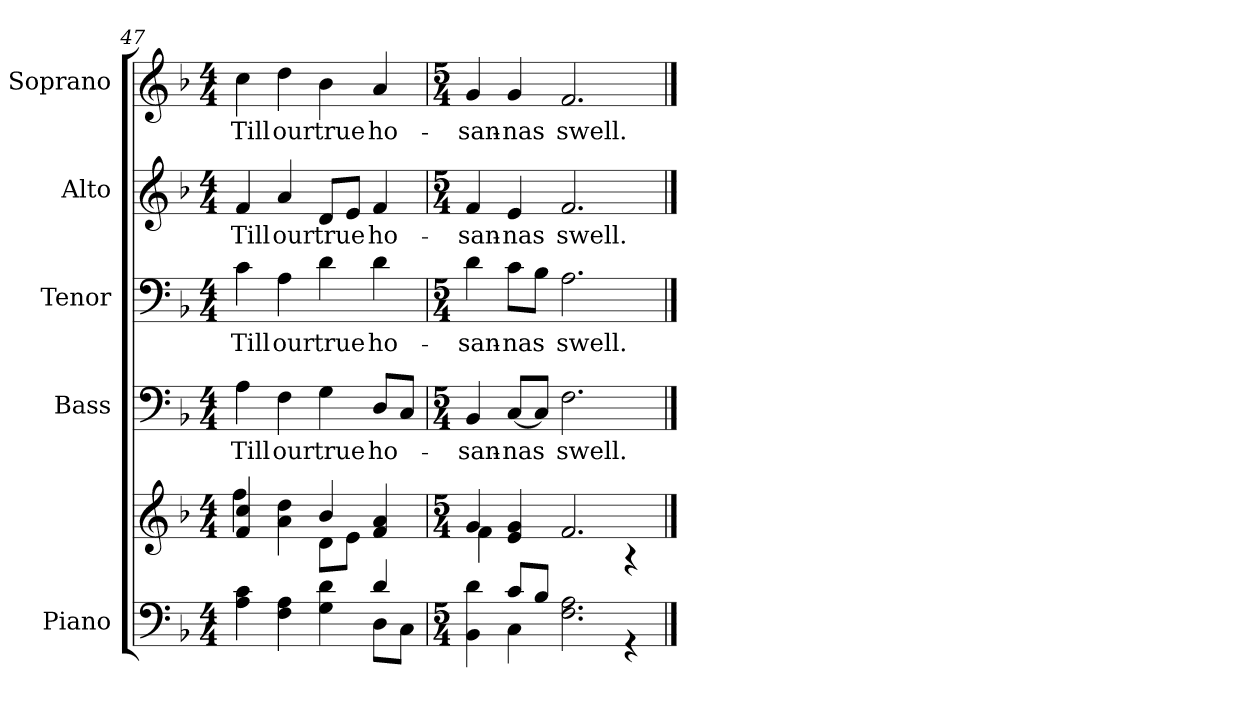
**kern	**kern	**kern	**text	**kern	**text	**kern	**text	**kern	**text
*part5	*part5	*part4	*part4	*part3	*part3	*part2	*part2	*part1	*part1
*staff6	*staff5	*staff4	*staff4	*staff3	*staff3	*staff2	*staff2	*staff1	*staff1
*I"Piano	*	*I"Bass	*	*I"Tenor	*	*I"Alto	*	*I"Soprano	*
*I'Pno.	*	*I'B.	*	*I'T.	*	*I'A.	*	*I'S.	*
!!LO:PB:g=z
*clefF4	*clefG2	*clefF4	*	*clefF4	*	*clefG2	*	*clefG2	*
*k[b-]	*k[b-]	*k[b-]	*	*k[b-]	*	*k[b-]	*	*k[b-]	*
*F:	*F:	*F:	*	*F:	*	*F:	*	*F:	*
*M4/4	*M4/4	*M4/4	*	*M4/4	*	*M4/4	*	*M4/4	*
=47	=47	=47	=47	=47	=47	=47	=47	=47	=47
*^	*^	*	*	*	*	*	*	*	*
!	!	!	!	!	!LO:LY:b:color=#000000	!	!	!	!	!	!
!	!	!	!	!	!	!	!LO:LY:b:color=#000000	!	!	!	!
!	!	!	!	!	!	!	!	!	!LO:LY:b:color=#000000	!	!
!	!	!	!	!	!	!	!	!	!	!	!LO:LY:b:color=#000000
4Ai\ 4ci	2ryy	4fi/ 4cci	4ffi\	4Ai\	Till	4ci\	Till	4fi/	Till	4cci\	Till
!	!	!	!	!	!LO:LY:b:color=#000000	!	!	!	!	!	!
!	!	!	!	!	!	!	!LO:LY:b:color=#000000	!	!	!	!
!	!	!	!	!	!	!	!	!	!LO:LY:b:color=#000000	!	!
!	!	!	!	!	!	!	!	!	!	!	!LO:LY:b:color=#000000
4Fi\ 4Ai	.	4ai\ 4ddi	4ryy	4Fi\	our	4Ai\	our	4ai/	our	4ddi\	our
!	!	!	!	!	!LO:LY:b:color=#000000	!	!	!	!	!	!
!	!	!	!	!	!	!	!LO:LY:b:color=#000000	!	!	!	!
!	!	!	!	!	!	!	!	!	!LO:LY:b:color=#000000	!	!
!	!	!	!	!	!	!	!	!	!	!	!LO:LY:b:color=#000000
4Gi\ 4di	4ryy	4b-i/	8di\L	4Gi\	true	4di\	true	8di/L	true	4b-i\	true
.	.	.	8ei\J	.	.	.	.	8ei/J	.	.	.
!	!	!	!	!	!LO:LY:b:color=#000000	!	!	!	!	!	!
!	!	!	!	!	!	!	!LO:LY:b:color=#000000	!	!	!	!
!	!	!	!	!	!	!	!	!	!LO:LY:b:color=#000000	!	!
!	!	!	!	!	!	!	!	!	!	!	!LO:LY:b:color=#000000
4di/	8Di\L	4fi/ 4ai	4ryy	8Di/L	ho-	4di\	ho-	4fi/	ho-	4ai/	ho-
.	8Ci\J	.	.	8Ci/J	.	.	.	.	.	.	.
=48	=48	=48	=48	=48	=48	=48	=48	=48	=48	=48	=48
*M5/4	*	*M5/4	*	*M5/4	*	*M5/4	*	*M5/4	*	*M5/4	*
!	!	!	!	!	!LO:LY:b:color=#000000	!	!	!	!	!	!
!	!	!	!	!	!	!	!LO:LY:b:color=#000000	!	!	!	!
!	!	!	!	!	!	!	!	!	!LO:LY:b:color=#000000	!	!
!	!	!	!	!	!	!	!	!	!	!	!LO:LY:b:color=#000000
4BB-i\ 4di	4ryy	4gi/	4fi\	4BB-i/	-san-	4di\	-san-	4fi/	-san-	4gi/	-san-
!	!	!	!	!	!LO:LY:b:color=#000000	!	!	!	!	!	!
!	!	!	!	!	!	!	!LO:LY:b:color=#000000	!	!	!	!
!	!	!	!	!	!	!	!	!	!LO:LY:b:color=#000000	!	!
!	!	!	!	!	!	!	!	!	!	!	!LO:LY:b:color=#000000
8ci/L	4Ci\	4ei/ 4gi	4ryy	[<8Ci/L	-nas	8ci\L	-nas	4ei/	-nas	4gi/	-nas
8B-i/J	.	.	.	8Ci/J]	.	8B-i\J	.	.	.	.	.
!	!	!	!	!	!LO:LY:b:color=#000000	!	!	!	!	!	!
!	!	!	!	!	!	!	!LO:LY:b:color=#000000	!	!	!	!
!	!	!	!	!	!	!	!	!	!LO:LY:b:color=#000000	!	!
!	!	!	!	!	!	!	!	!	!	!	!LO:LY:b:color=#000000
2.Fi\ 2.Ai	2ryy	2.fi/	2ryy	2.Fi\	swell.	2.Ai\	swell.	2.fi/	swell.	2.fi/	swell.
.	4r	.	4r	.	.	.	.	.	.	.	.
*v	*v	*	*	*	*	*	*	*	*	*	*
*	*v	*v	*	*	*	*	*	*	*	*
==	==	==	==	==	==	==	==	==	==
*-	*-	*-	*-	*-	*-	*-	*-	*-	*-
